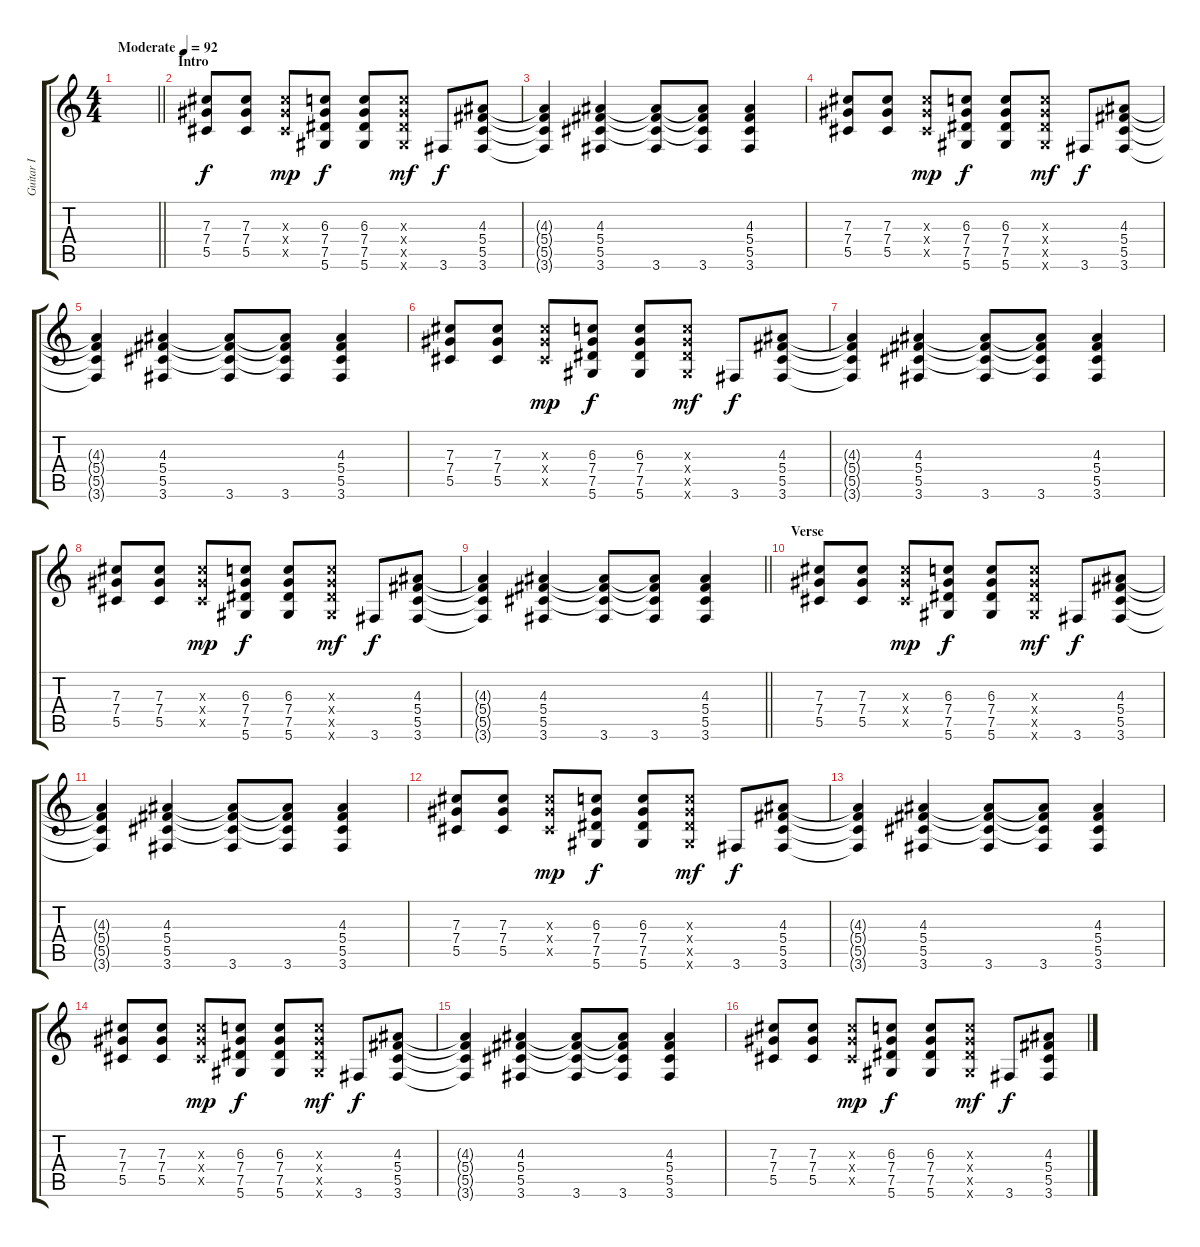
\track ("Guitar I" "Guitar I") {instrument electricguitarjazz}
\staff {score tabs}
\tuning (Eb4 Bb3 Gb3 Db3 Ab2 Eb2) {hide}
\ts (4 4)
\tempo (92 "Moderate")
\clef g2
\barLineRight lightlight
\ks c
|
\section ("" "Intro")
(7.3 7.4 5.5).8 (7.3 7.4 5.5).8 (7.3{x} 7.4{x} 5.5{x}).8{dy mp} (6.3 7.4 7.5 5.6).8{dy f} (6.3 7.4 7.5 5.6).8 (6.3{x} 7.4{x} 7.5{x} 5.6{x}).8{dy mf} 3.6.8{dy f} (4.3 5.4 5.5 3.6).8 |
(4.3{t} 5.4{t} 5.5{t} 3.6{t}).4 (4.3 5.4 5.5 3.6).4 (4.3{t} 5.4{t} 5.5{t} 3.6).8 (4.3{t} 5.4{t} 5.5{t} 3.6).8 (4.3 5.4 5.5 3.6).4 |
(7.3 7.4 5.5).8 (7.3 7.4 5.5).8 (7.3{x} 7.4{x} 5.5{x}).8{dy mp} (6.3 7.4 7.5 5.6).8{dy f} (6.3 7.4 7.5 5.6).8 (6.3{x} 7.4{x} 7.5{x} 5.6{x}).8{dy mf} 3.6.8{dy f} (4.3 5.4 5.5 3.6).8 |
(4.3{t} 5.4{t} 5.5{t} 3.6{t}).4 (4.3 5.4 5.5 3.6).4 (4.3{t} 5.4{t} 5.5{t} 3.6).8 (4.3{t} 5.4{t} 5.5{t} 3.6).8 (4.3 5.4 5.5 3.6).4 |
(7.3 7.4 5.5).8 (7.3 7.4 5.5).8 (7.3{x} 7.4{x} 5.5{x}).8{dy mp} (6.3 7.4 7.5 5.6).8{dy f} (6.3 7.4 7.5 5.6).8 (6.3{x} 7.4{x} 7.5{x} 5.6{x}).8{dy mf} 3.6.8{dy f} (4.3 5.4 5.5 3.6).8 |
(4.3{t} 5.4{t} 5.5{t} 3.6{t}).4 (4.3 5.4 5.5 3.6).4 (4.3{t} 5.4{t} 5.5{t} 3.6).8 (4.3{t} 5.4{t} 5.5{t} 3.6).8 (4.3 5.4 5.5 3.6).4 |
(7.3 7.4 5.5).8 (7.3 7.4 5.5).8 (7.3{x} 7.4{x} 5.5{x}).8{dy mp} (6.3 7.4 7.5 5.6).8{dy f} (6.3 7.4 7.5 5.6).8 (6.3{x} 7.4{x} 7.5{x} 5.6{x}).8{dy mf} 3.6.8{dy f} (4.3 5.4 5.5 3.6).8 |
\barLineRight lightlight
(4.3{t} 5.4{t} 5.5{t} 3.6{t}).4 (4.3 5.4 5.5 3.6).4 (4.3{t} 5.4{t} 5.5{t} 3.6).8 (4.3{t} 5.4{t} 5.5{t} 3.6).8 (4.3 5.4 5.5 3.6).4 |
\section ("" "Verse")
(7.3 7.4 5.5).8 (7.3 7.4 5.5).8 (7.3{x} 7.4{x} 5.5{x}).8{dy mp} (6.3 7.4 7.5 5.6).8{dy f} (6.3 7.4 7.5 5.6).8 (6.3{x} 7.4{x} 7.5{x} 5.6{x}).8{dy mf} 3.6.8{dy f} (4.3 5.4 5.5 3.6).8 |
(4.3{t} 5.4{t} 5.5{t} 3.6{t}).4 (4.3 5.4 5.5 3.6).4 (4.3{t} 5.4{t} 5.5{t} 3.6).8 (4.3{t} 5.4{t} 5.5{t} 3.6).8 (4.3 5.4 5.5 3.6).4 |
(7.3 7.4 5.5).8 (7.3 7.4 5.5).8 (7.3{x} 7.4{x} 5.5{x}).8{dy mp} (6.3 7.4 7.5 5.6).8{dy f} (6.3 7.4 7.5 5.6).8 (6.3{x} 7.4{x} 7.5{x} 5.6{x}).8{dy mf} 3.6.8{dy f} (4.3 5.4 5.5 3.6).8 |
(4.3{t} 5.4{t} 5.5{t} 3.6{t}).4 (4.3 5.4 5.5 3.6).4 (4.3{t} 5.4{t} 5.5{t} 3.6).8 (4.3{t} 5.4{t} 5.5{t} 3.6).8 (4.3 5.4 5.5 3.6).4 |
(7.3 7.4 5.5).8 (7.3 7.4 5.5).8 (7.3{x} 7.4{x} 5.5{x}).8{dy mp} (6.3 7.4 7.5 5.6).8{dy f} (6.3 7.4 7.5 5.6).8 (6.3{x} 7.4{x} 7.5{x} 5.6{x}).8{dy mf} 3.6.8{dy f} (4.3 5.4 5.5 3.6).8 |
(4.3{t} 5.4{t} 5.5{t} 3.6{t}).4 (4.3 5.4 5.5 3.6).4 (4.3{t} 5.4{t} 5.5{t} 3.6).8 (4.3{t} 5.4{t} 5.5{t} 3.6).8 (4.3 5.4 5.5 3.6).4 |
(7.3 7.4 5.5).8 (7.3 7.4 5.5).8 (7.3{x} 7.4{x} 5.5{x}).8{dy mp} (6.3 7.4 7.5 5.6).8{dy f} (6.3 7.4 7.5 5.6).8 (6.3{x} 7.4{x} 7.5{x} 5.6{x}).8{dy mf} 3.6.8{dy f} (4.3 5.4 5.5 3.6).8
